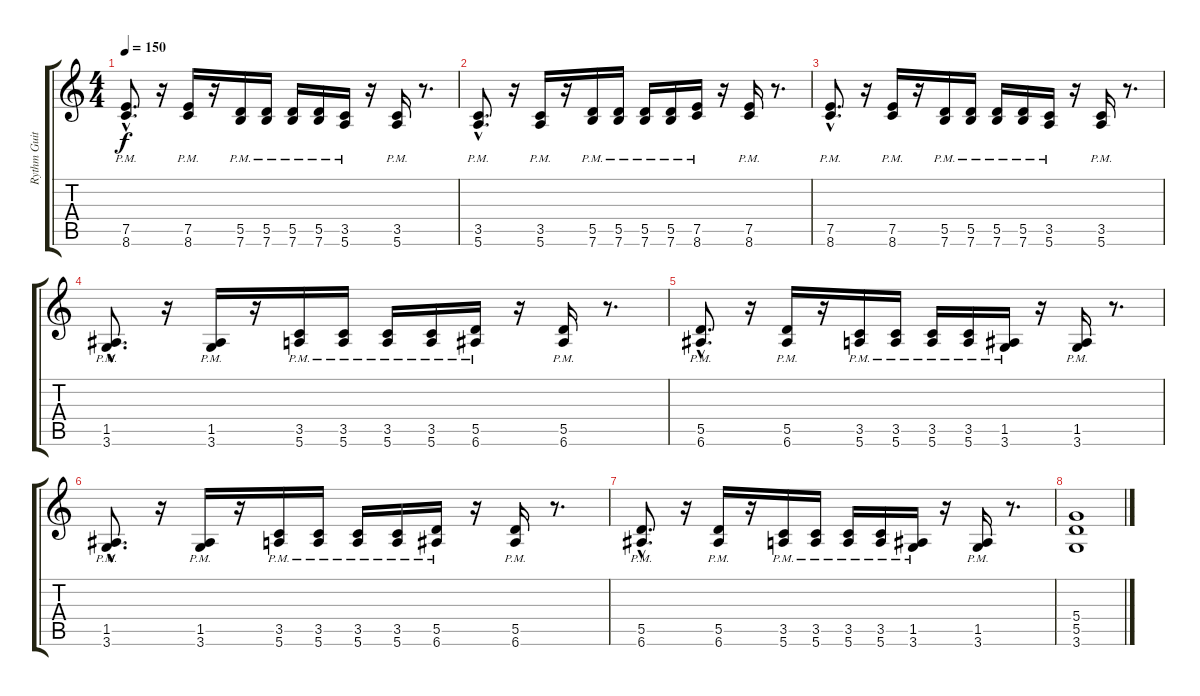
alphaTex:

\track ("Rythm Guitar" "Rythm Guit") {instrument distortionguitar}
\staff {score tabs}
\tuning (E4 B3 G3 D3 A2 E2) {hide}
\ts (4 4)
\tempo 150
\clef g2
\ks c
(7.5{hac pm} 8.6{hac pm}).8{d dy f} r.16 (7.5{pm} 8.6{pm}).16 r.16 (5.5{pm} 7.6{pm}).16 (5.5{pm} 7.6{pm}).16 (5.5{pm} 7.6{pm}).16 (5.5{pm} 7.6{pm}).16 (3.5{pm} 5.6{pm}).16 r.16 (3.5{pm} 5.6{pm}).16 r.8{d} |
(3.5{hac pm} 5.6{hac pm}).8{d} r.16 (3.5{pm} 5.6{pm}).16 r.16 (5.5{pm} 7.6{pm}).16 (5.5{pm} 7.6{pm}).16 (5.5{pm} 7.6{pm}).16 (5.5{pm} 7.6{pm}).16 (7.5{pm} 8.6{pm}).16 r.16 (7.5{pm} 8.6{pm}).16 r.8{d} |
(7.5{hac pm} 8.6{hac pm}).8{d} r.16 (7.5{pm} 8.6{pm}).16 r.16 (5.5{pm} 7.6{pm}).16 (5.5{pm} 7.6{pm}).16 (5.5{pm} 7.6{pm}).16 (5.5{pm} 7.6{pm}).16 (3.5{pm} 5.6{pm}).16 r.16 (3.5{pm} 5.6{pm}).16 r.8{d} |
(1.5{hac pm} 3.6{hac pm}).8{d} r.16 (1.5{pm} 3.6{pm}).16 r.16 (3.5{pm} 5.6{pm}).16 (3.5{pm} 5.6{pm}).16 (3.5{pm} 5.6{pm}).16 (3.5{pm} 5.6{pm}).16 (5.5{pm} 6.6{pm}).16 r.16 (5.5{pm} 6.6{pm}).16 r.8{d} |
(5.5{hac pm} 6.6{hac pm}).8{d} r.16 (5.5{pm} 6.6{pm}).16 r.16 (3.5{pm} 5.6{pm}).16 (3.5{pm} 5.6{pm}).16 (3.5{pm} 5.6{pm}).16 (3.5{pm} 5.6{pm}).16 (1.5{pm} 3.6{pm}).16 r.16 (1.5{pm} 3.6{pm}).16 r.8{d} |
(1.5{hac pm} 3.6{hac pm}).8{d} r.16 (1.5{pm} 3.6{pm}).16 r.16 (3.5{pm} 5.6{pm}).16 (3.5{pm} 5.6{pm}).16 (3.5{pm} 5.6{pm}).16 (3.5{pm} 5.6{pm}).16 (5.5{pm} 6.6{pm}).16 r.16 (5.5{pm} 6.6{pm}).16 r.8{d} |
(5.5{hac pm} 6.6{hac pm}).8{d} r.16 (5.5{pm} 6.6{pm}).16 r.16 (3.5{pm} 5.6{pm}).16 (3.5{pm} 5.6{pm}).16 (3.5{pm} 5.6{pm}).16 (3.5{pm} 5.6{pm}).16 (1.5{pm} 3.6{pm}).16 r.16 (1.5{pm} 3.6{pm}).16 r.8{d} |
(5.4 5.5 3.6).1
